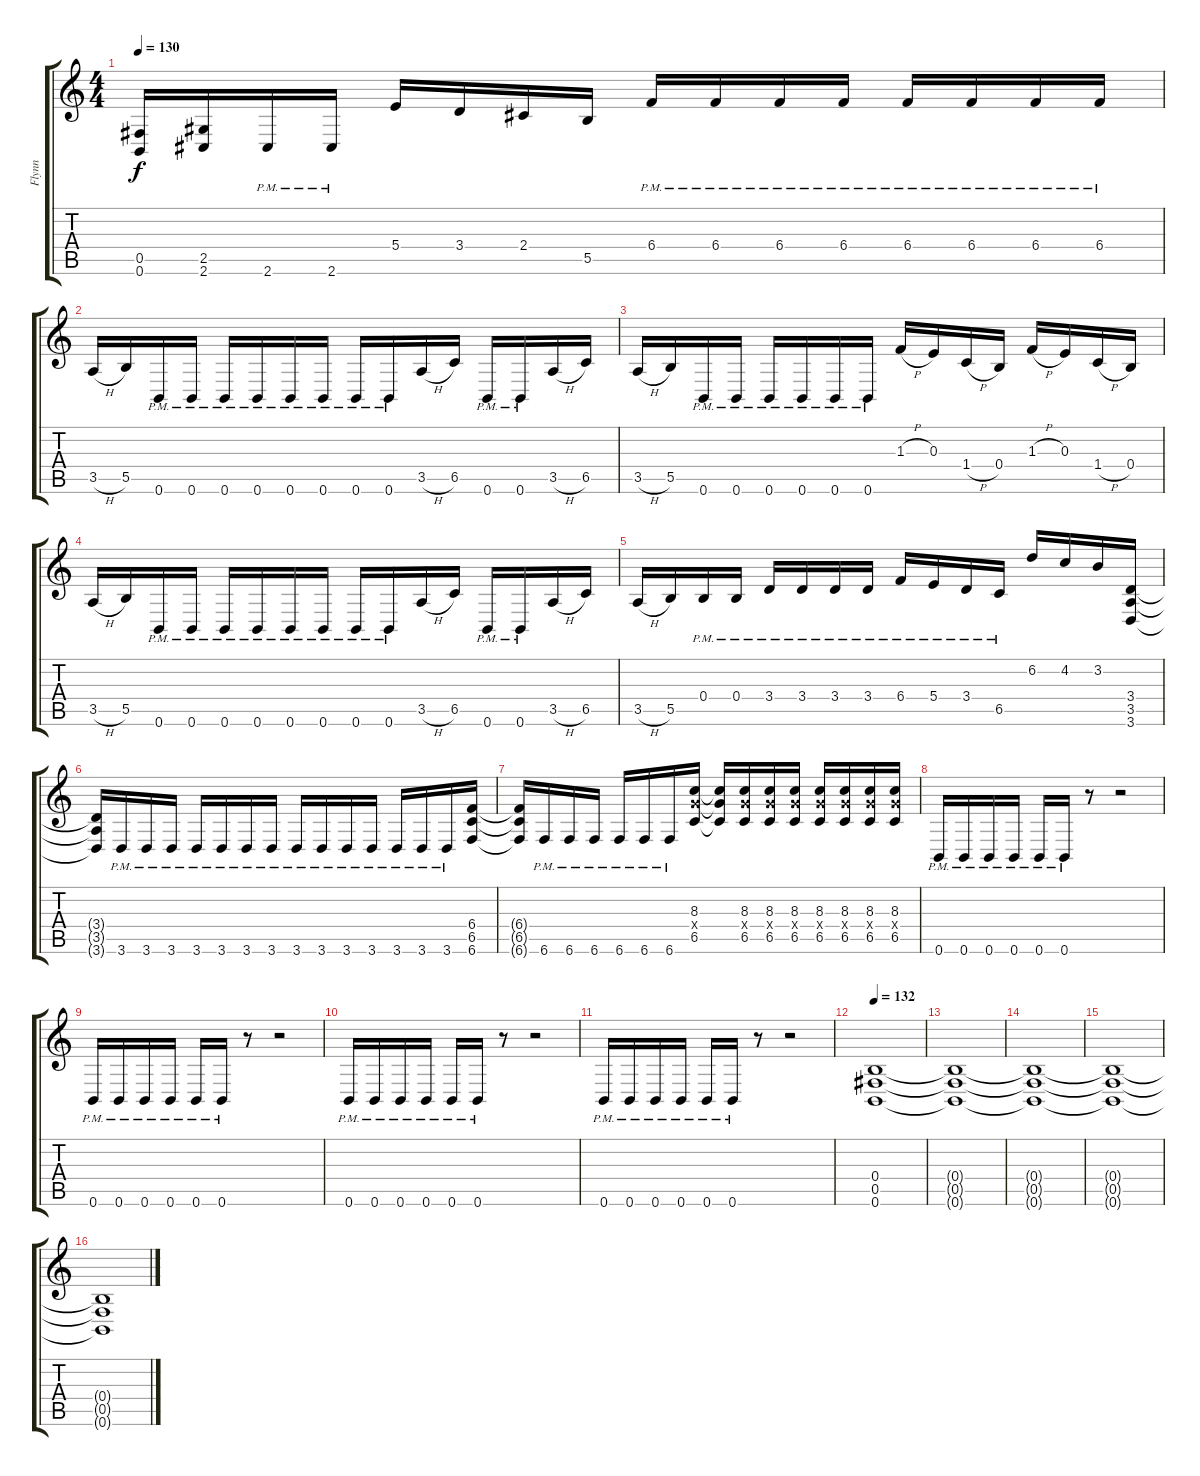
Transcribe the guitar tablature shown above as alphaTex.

\track ("Flynn" "Flynn") {instrument distortionguitar}
\staff {score tabs}
\tuning (Db4 Ab3 E3 B2 Gb2 B1) {hide}
\ts (4 4)
\tempo 130
\clef g2
\ks c
(0.5 0.6).16{dy f} (2.5 2.6).16 2.6{pm}.16 2.6{pm}.16 5.4.16 3.4.16 2.4.16 5.5.16 6.4{pm}.16 6.4{pm}.16 6.4{pm}.16 6.4{pm}.16 6.4{pm}.16 6.4{pm}.16 6.4{pm}.16 6.4{pm}.16 |
3.5{h}.16 5.5.16 0.6{pm}.16 0.6{pm}.16 0.6{pm}.16 0.6{pm}.16 0.6{pm}.16 0.6{pm}.16 0.6{pm}.16 0.6{pm}.16 3.5{h}.16 6.5.16 0.6{pm}.16 0.6{pm}.16 3.5{h}.16 6.5.16 |
3.5{h}.16 5.5.16 0.6{pm}.16 0.6{pm}.16 0.6{pm}.16 0.6{pm}.16 0.6{pm}.16 0.6{pm}.16 1.3{h}.16 0.3.16 1.4{h}.16 0.4.16 1.3{h}.16 0.3.16 1.4{h}.16 0.4.16 |
3.5{h}.16 5.5.16 0.6{pm}.16 0.6{pm}.16 0.6{pm}.16 0.6{pm}.16 0.6{pm}.16 0.6{pm}.16 0.6{pm}.16 0.6{pm}.16 3.5{h}.16 6.5.16 0.6{pm}.16 0.6{pm}.16 3.5{h}.16 6.5.16 |
3.5{h}.16 5.5.16 0.4{pm}.16 0.4{pm}.16 3.4{pm}.16 3.4{pm}.16 3.4{pm}.16 3.4{pm}.16 6.4{pm}.16 5.4{pm}.16 3.4{pm}.16 6.5{pm}.16 6.2.16 4.2.16 3.2.16 (3.4 3.5 3.6).16 |
(3.4{t} 3.5{t} 3.6{t}).16 3.6{pm}.16 3.6{pm}.16 3.6{pm}.16 3.6{pm}.16 3.6{pm}.16 3.6{pm}.16 3.6{pm}.16 3.6{pm}.16 3.6{pm}.16 3.6{pm}.16 3.6{pm}.16 3.6{pm}.16 3.6{pm}.16 3.6{pm}.16 (6.4 6.5 6.6).16 |
(6.4{t} 6.5{t} 6.6{t}).16 6.6{pm}.16 6.6{pm}.16 6.6{pm}.16 6.6{pm}.16 6.6{pm}.16 6.6{pm}.16 (8.3 8.4{x} 6.5).16 (8.3{t} 8.4{t} 6.5{t}).16 (8.3 8.4{x} 6.5).16 (8.3 8.4{x} 6.5).16 (8.3 8.4{x} 6.5).16 (8.3 8.4{x} 6.5).16 (8.3 8.4{x} 6.5).16 (8.3 8.4{x} 6.5).16 (8.3 8.4{x} 6.5).16 |
0.6{pm}.16 0.6{pm}.16 0.6{pm}.16 0.6{pm}.16 0.6{pm}.16 0.6{pm}.16 r.8 r.2 |
0.6{pm}.16 0.6{pm}.16 0.6{pm}.16 0.6{pm}.16 0.6{pm}.16 0.6{pm}.16 r.8 r.2 |
0.6{pm}.16 0.6{pm}.16 0.6{pm}.16 0.6{pm}.16 0.6{pm}.16 0.6{pm}.16 r.8 r.2 |
0.6{pm}.16 0.6{pm}.16 0.6{pm}.16 0.6{pm}.16 0.6{pm}.16 0.6{pm}.16 r.8 r.2 |
\tempo 132
(0.4 0.5 0.6).1 |
(0.4{t} 0.5{t} 0.6{t}).1 |
(0.4{t} 0.5{t} 0.6{t}).1 |
(0.4{t} 0.5{t} 0.6{t}).1 |
(0.4{t} 0.5{t} 0.6{t}).1
